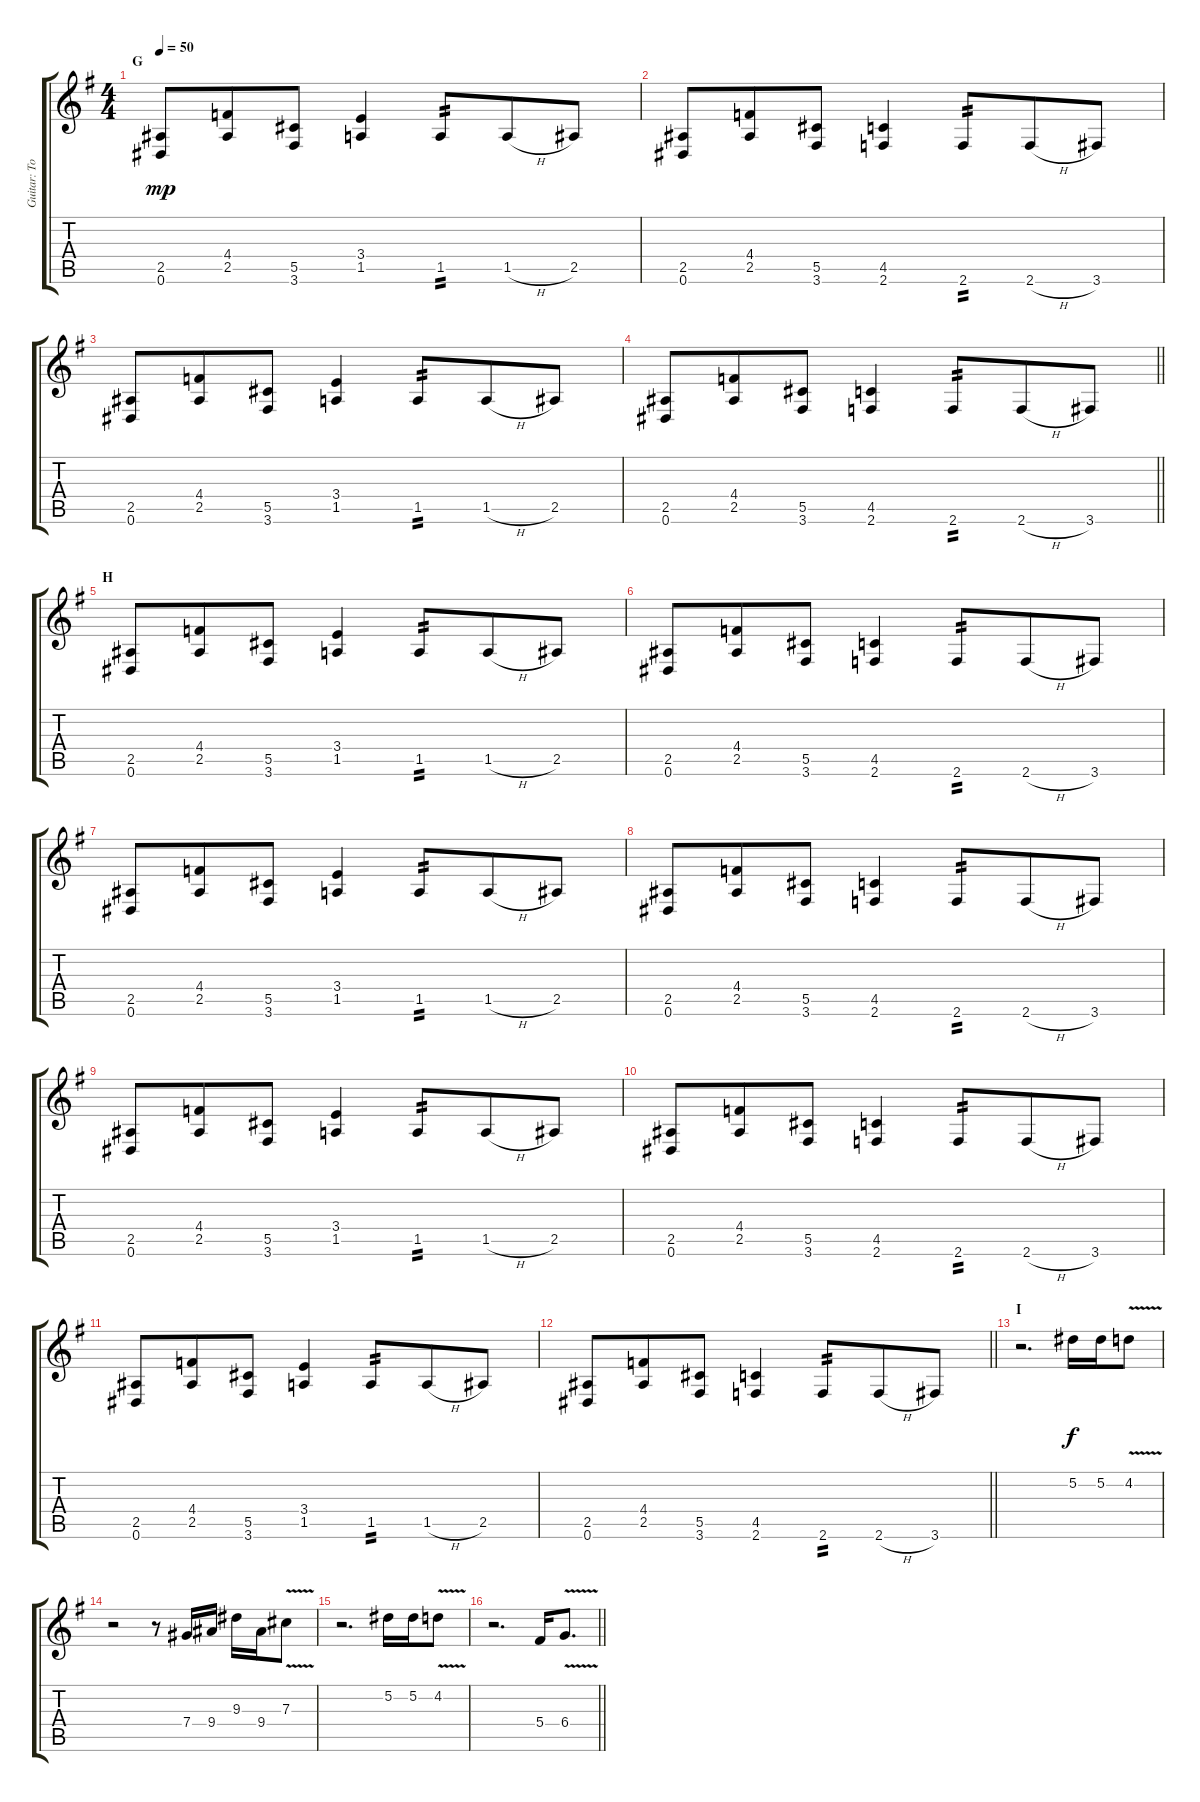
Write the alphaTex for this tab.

\track ("Guitar: Tony" "Guitar: To") {instrument overdrivenguitar}
\staff {score tabs}
\tuning (Eb4 Bb3 Gb3 Db3 Ab2 Eb2) {hide}
\ts (4 4)
\section ("" "G")
\tempo 50
\clef g2
\ks g
(2.5 0.6).8{dy mp} (4.4 2.5).8{beam merge} (5.5 3.6).8 (3.4 1.5).4 1.5.8{tp 2 beam merge} 1.5{h}.8 2.5.8 |
(2.5 0.6).8 (4.4 2.5).8{beam merge} (5.5 3.6).8 (4.5 2.6).4 2.6.8{tp 2 beam merge} 2.6{h}.8 3.6.8 |
(2.5 0.6).8 (4.4 2.5).8{beam merge} (5.5 3.6).8 (3.4 1.5).4 1.5.8{tp 2 beam merge} 1.5{h}.8 2.5.8 |
\barLineRight lightlight
(2.5 0.6).8 (4.4 2.5).8{beam merge} (5.5 3.6).8 (4.5 2.6).4 2.6.8{tp 2 beam merge} 2.6{h}.8 3.6.8 |
\section ("" "H")
(2.5 0.6).8 (4.4 2.5).8{beam merge} (5.5 3.6).8 (3.4 1.5).4 1.5.8{tp 2 beam merge} 1.5{h}.8 2.5.8 |
(2.5 0.6).8 (4.4 2.5).8{beam merge} (5.5 3.6).8 (4.5 2.6).4 2.6.8{tp 2 beam merge} 2.6{h}.8 3.6.8 |
(2.5 0.6).8 (4.4 2.5).8{beam merge} (5.5 3.6).8 (3.4 1.5).4 1.5.8{tp 2 beam merge} 1.5{h}.8 2.5.8 |
(2.5 0.6).8 (4.4 2.5).8{beam merge} (5.5 3.6).8 (4.5 2.6).4 2.6.8{tp 2 beam merge} 2.6{h}.8 3.6.8 |
(2.5 0.6).8 (4.4 2.5).8{beam merge} (5.5 3.6).8 (3.4 1.5).4 1.5.8{tp 2 beam merge} 1.5{h}.8 2.5.8 |
(2.5 0.6).8 (4.4 2.5).8{beam merge} (5.5 3.6).8 (4.5 2.6).4 2.6.8{tp 2 beam merge} 2.6{h}.8 3.6.8 |
(2.5 0.6).8 (4.4 2.5).8{beam merge} (5.5 3.6).8 (3.4 1.5).4 1.5.8{tp 2 beam merge} 1.5{h}.8 2.5.8 |
\barLineRight lightlight
(2.5 0.6).8 (4.4 2.5).8{beam merge} (5.5 3.6).8 (4.5 2.6).4 2.6.8{tp 2 beam merge} 2.6{h}.8 3.6.8 |
\section ("" "I")
r.2{d} 5.2.16{dy f} 5.2.16 4.2{v}.8 |
r.2 r.8 7.4.16 9.4.16 9.3.16 9.4.16 7.3{v}.8 |
r.2{d} 5.2.16 5.2.16 4.2{v}.8 |
\barLineRight lightlight
r.2{d} 5.4.16 6.4{v}.8{d}
